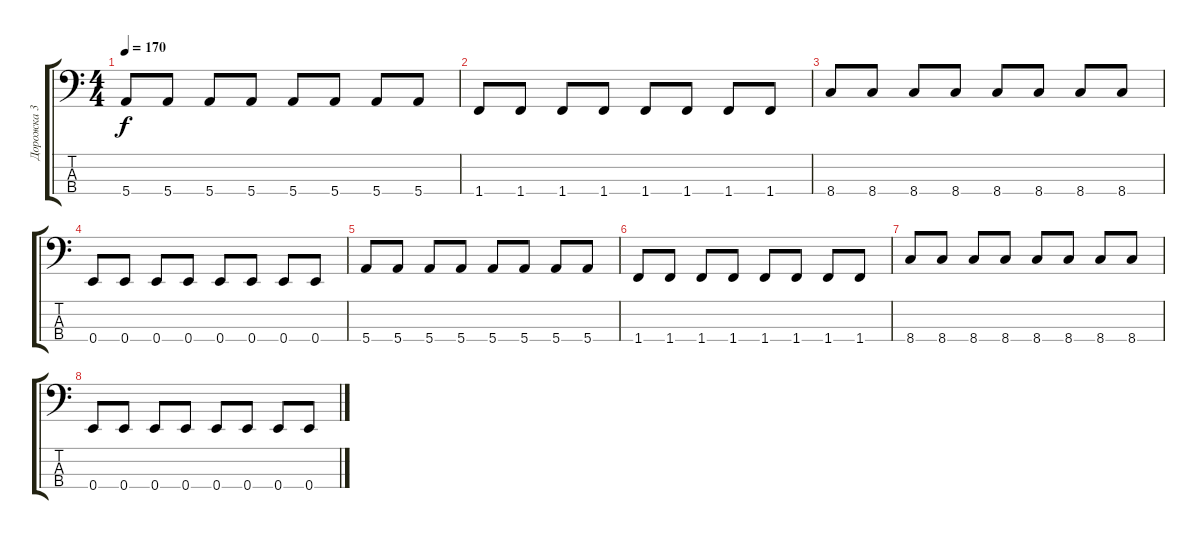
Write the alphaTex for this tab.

\track ("Дорожка 3" "Дорожка 3") {instrument electricbasspick}
\staff {score tabs}
\tuning (G2 D2 A1 E1) {hide}
\ts (4 4)
\tempo 170
\clef f4
\ks c
5.4.8{dy f} 5.4.8 5.4.8 5.4.8 5.4.8 5.4.8 5.4.8 5.4.8 |
1.4.8 1.4.8 1.4.8 1.4.8 1.4.8 1.4.8 1.4.8 1.4.8 |
8.4.8 8.4.8 8.4.8 8.4.8 8.4.8 8.4.8 8.4.8 8.4.8 |
0.4.8 0.4.8 0.4.8 0.4.8 0.4.8 0.4.8 0.4.8 0.4.8 |
5.4.8 5.4.8 5.4.8 5.4.8 5.4.8 5.4.8 5.4.8 5.4.8 |
1.4.8 1.4.8 1.4.8 1.4.8 1.4.8 1.4.8 1.4.8 1.4.8 |
8.4.8 8.4.8 8.4.8 8.4.8 8.4.8 8.4.8 8.4.8 8.4.8 |
0.4.8 0.4.8 0.4.8 0.4.8 0.4.8 0.4.8 0.4.8 0.4.8
